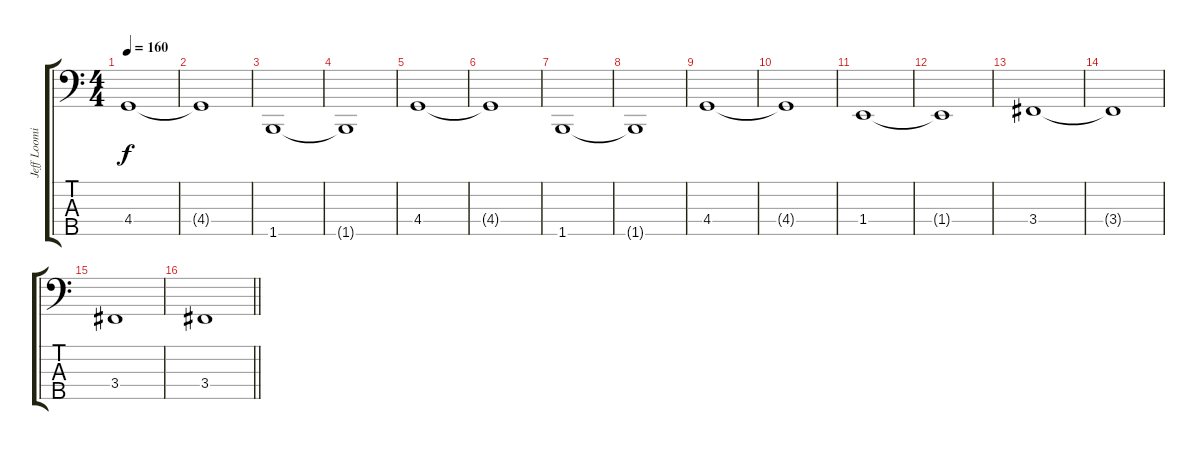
\track ("Jeff Loomis - bass" "Jeff Loomi") {instrument electricbasspick}
\staff {score tabs}
\tuning (Gb2 Db2 Ab1 Eb1 Bb0) {hide}
\ts (4 4)
\tempo 160
\clef f4
\ks c
4.4.1{dy f} |
4.4{t}.1 |
1.5.1 |
1.5{t}.1 |
4.4.1 |
4.4{t}.1 |
1.5.1 |
1.5{t}.1 |
4.4.1 |
4.4{t}.1 |
1.4.1 |
1.4{t}.1 |
3.4.1 |
3.4{t}.1 |
3.4.1 |
\barLineRight lightlight
3.4.1
